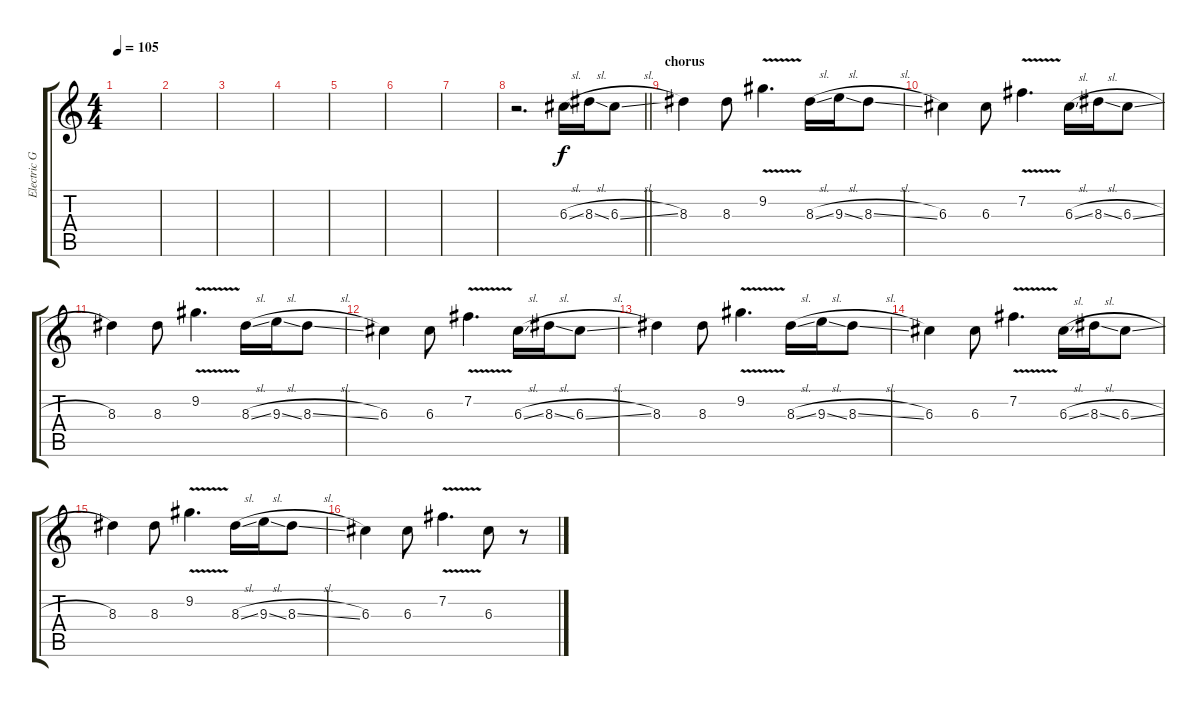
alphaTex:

\track ("Electric Guitar" "Electric G") {instrument overdrivenguitar}
\staff {score tabs}
\tuning (E4 B3 G3 D3 A2 E2) {hide}
\ts (4 4)
\tempo 105
\clef g2
\ks c
|
|
|
|
|
|
|
\barLineRight lightlight
r.2{d} 6.3{sl}.16 8.3{sl}.16 6.3{sl}.8 |
\section ("" "chorus")
8.3.4 8.3.8 9.2{v}.4{d} 8.3{sl}.16 9.3{sl}.16 8.3{sl}.8 |
6.3.4 6.3.8 7.2{v}.4{d} 6.3{sl}.16 8.3{sl}.16 6.3{sl}.8 |
8.3.4 8.3.8 9.2{v}.4{d} 8.3{sl}.16 9.3{sl}.16 8.3{sl}.8 |
6.3.4 6.3.8 7.2{v}.4{d} 6.3{sl}.16 8.3{sl}.16 6.3{sl}.8 |
8.3.4 8.3.8 9.2{v}.4{d} 8.3{sl}.16 9.3{sl}.16 8.3{sl}.8 |
6.3.4 6.3.8 7.2{v}.4{d} 6.3{sl}.16 8.3{sl}.16 6.3{sl}.8 |
8.3.4 8.3.8 9.2{v}.4{d} 8.3{sl}.16 9.3{sl}.16 8.3{sl}.8 |
6.3.4 6.3.8 7.2{v}.4{d} 6.3{sl}.8 r.8
